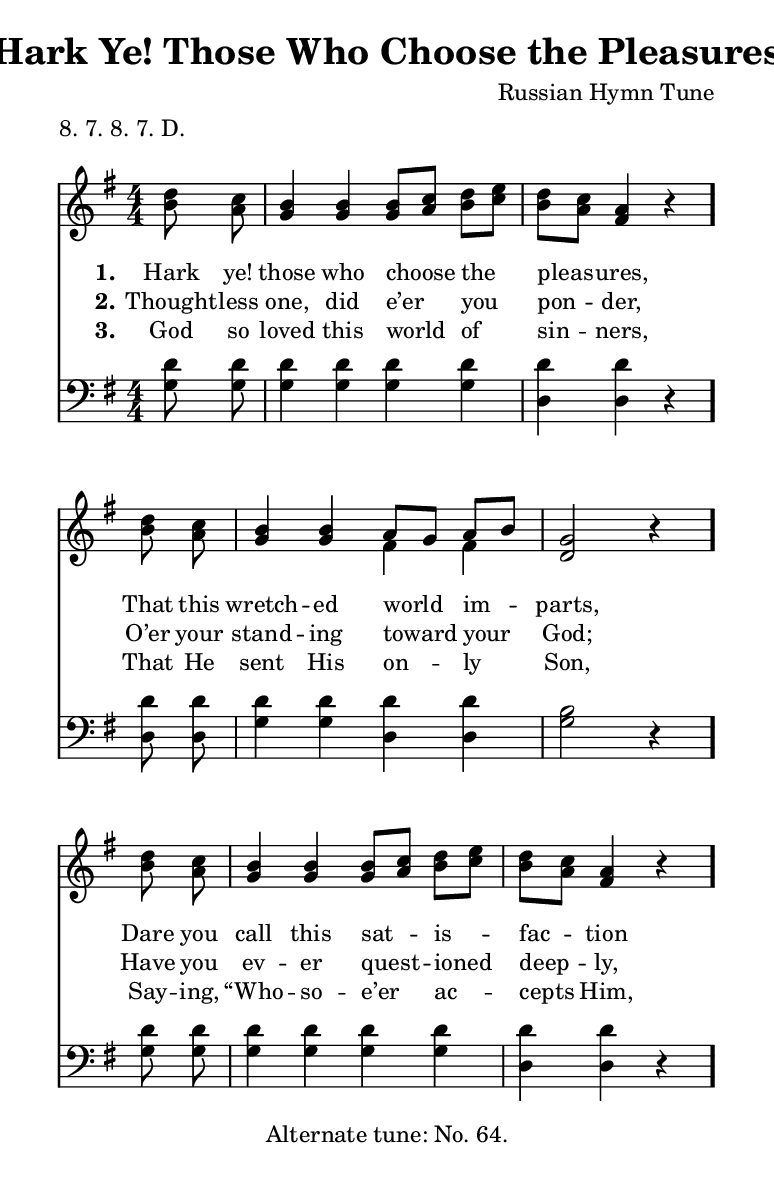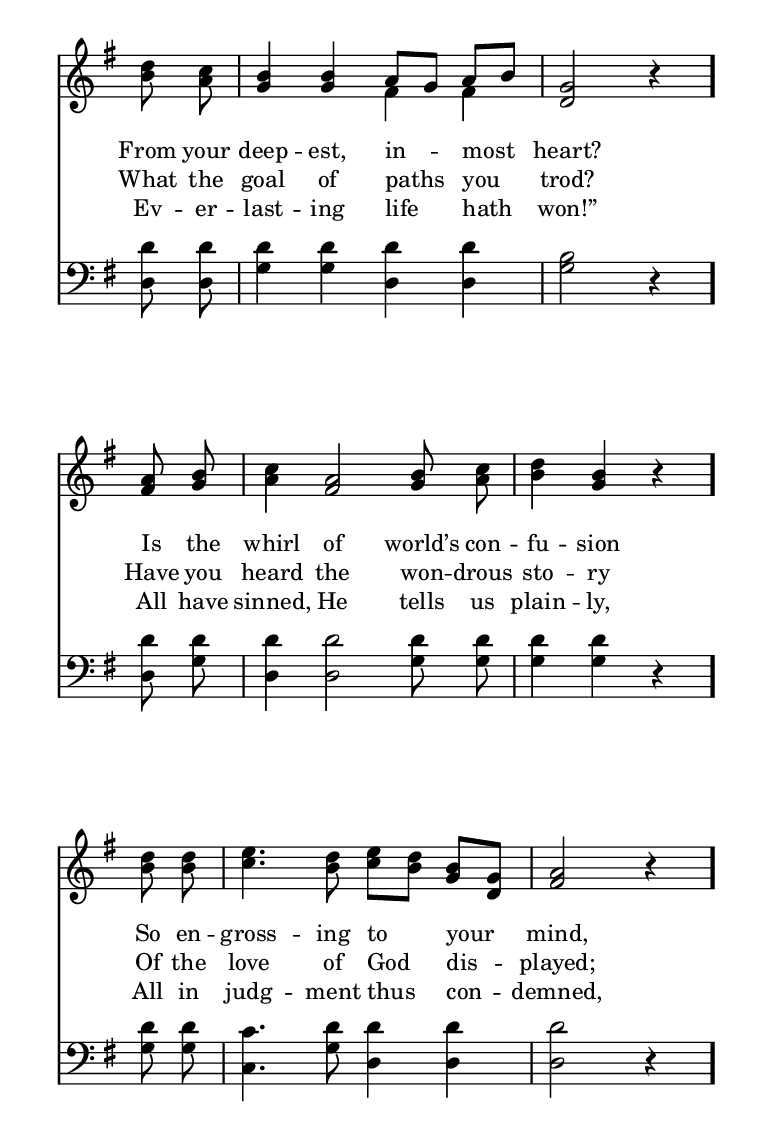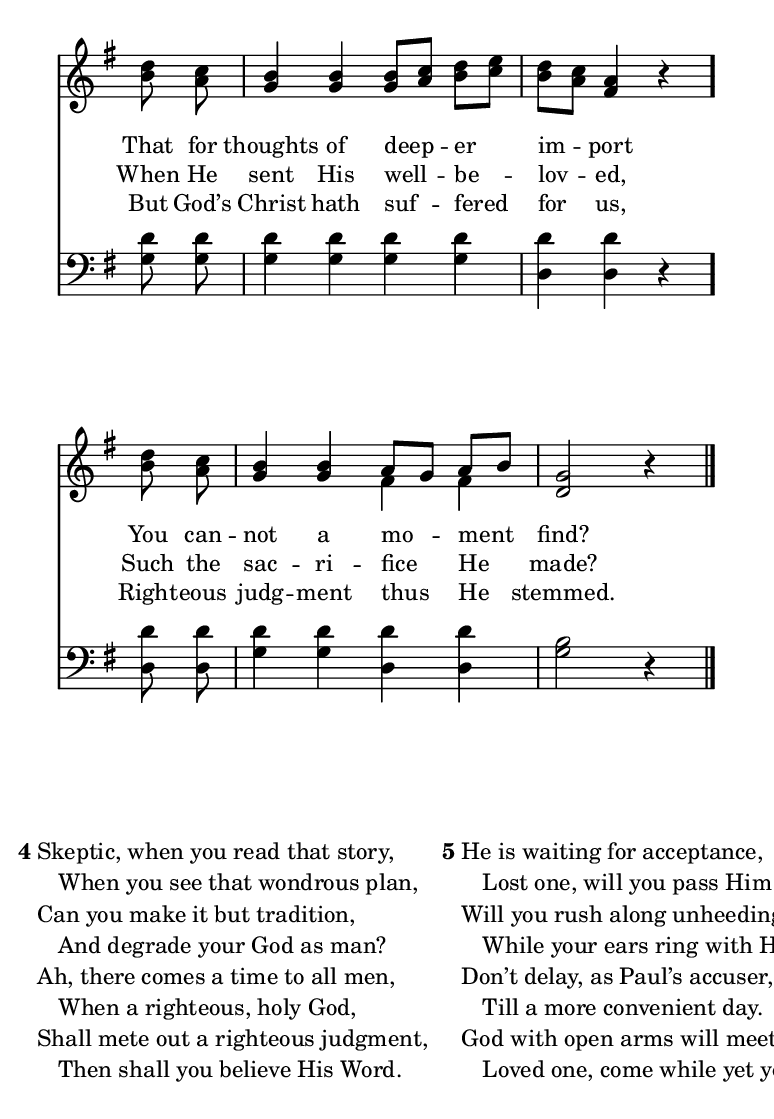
\include "common/global.ily"
\paper {
  \include "common/paper.ily"
  oddFooterMarkup = \markup { \vspace #1 \fill-line { \on-the-fly \first-page "Alternate tune: No. 64." } }
}

\header{
  %gospel
  hymnnumber = "89"
  title = "Hark Ye! Those Who Choose the Pleasures"
  tunename = "Ukraina"
  meter = "8. 7. 8. 7. D."
  poet = ""
  composer = "Russian Hymn Tune"
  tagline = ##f
}

% for fermata in MIDI
ta = { \tempo 4=80 }
tb = { \tempo 4=40 }

patternAA = { c8 c8 | c4 c4 c8[ c8] c8[ c8] | c8[ c8] c4 c4 }
patternAB = { c8 c8 | c4 c4 c4      c4      | c4      c4 c4 }

patternBA = { c8 c8 | c4 c4 c8[ c8] c8[ c8] | c2 c4 }
patternBB = { c8 c8 | c4 c4 c4      c4      | c2 c4 }

patternCA = { c8 c8 | c4 c2 c8 c8 | c4 c4 c4 }

patternDA = { c8 c8 | c4. c8 c8[ c8] c8[ c8] | c2 c4 }
patternDB = { c8 c8 | c4. c8 c4      c4      | c2 c4 }

global = {
  \include "common/overrides.ily"
  \override Staff.TimeSignature.style = #'numbered
  \time 4/4
  \override Score.MetronomeMark.transparent = ##t % hide all fermata changes too
  \ta
  \key g \major
  \partial 4
  \autoBeamOff
}

notesSoprano = {
\global
\relative c'' {

  \changePitch \patternAA { d c | b b b c d e | d c a r }
  \changePitch \patternBA { d c | b b a g a b | g r }
  \changePitch \patternAA { d' c | b b b c d e | d c a r }
  \changePitch \patternBA { d c | b b a g a b | g r }

  \changePitch \patternCA { a b | c a b c | d b r }
  \changePitch \patternDA { d d | e d e d b g | a r }
  \changePitch \patternAA { d c | b b b c d e | d c a r }
  \changePitch \patternBA { d c | b b a g a b | g r }

  \bar "|."

}
}

notesAlto = {
\global
\relative e'' {

  \changePitch \patternAA { b a | g g g a b c | b a fis r }
  \changePitch \patternBB { b a | g g fis fis | d r }
  \changePitch \patternAA { b' a | g g g a b c | b a fis r }
  \changePitch \patternBB { b a | g g fis fis | d r }

  \changePitch \patternCA { fis g | a fis g a | b g r }
  \changePitch \patternDA { b b | c b c b g d | fis r }
  \changePitch \patternAA { b a | g g g a b c | b a fis r }
  \changePitch \patternBB { b a | g g fis fis | d r }

}
}

notesTenor = {
\global
\relative a {

  \changePitch \patternAB { d d | d d d d | d d r }
  \changePitch \patternBB { d d | d d d d | b r }
  \changePitch \patternAB { d d | d d d d | d d r }
  \changePitch \patternBB { d d | d d d d | b r }

  \changePitch \patternCA { d d | d d d d | d d r }
  \changePitch \patternDB { d d | c d d d | d r }
  \changePitch \patternAB { d d | d d d d | d d r }
  \changePitch \patternBB { d d | d d d d | b r }

}
}

notesBass = {
\global
\relative f {

  \changePitch \patternAB { g g | g g g g | d d r }
  \changePitch \patternBB { d d | g g d d | g r }
  \changePitch \patternAB { g g | g g g g | d d r }
  \changePitch \patternBB { d d | g g d d | g r }

  \changePitch \patternCA { d g | d d g g | g g r }
  \changePitch \patternDB { g g | c, g' d d | d r }
  \changePitch \patternAB { g g | g g g g | d d r }
  \changePitch \patternBB { d d | g g d d | g r }

}
}

wordsA = \lyricmode {
\set stanza = "1."

Hark ye! those who choose the pleas -- ures, \bar "."
That this wretch -- ed world im -- parts, \bar "." \eogbreak
Dare you call this sat -- is -- fac -- tion \bar "."
From your deep -- est, in -- most heart? \bar "." \eogbreak
Is the whirl of world’s con -- fu -- sion \bar "."
So en -- gross -- ing to your mind, \bar "." \eogbreak
That for thoughts of deep -- er im -- port \bar "."
You can -- not a mo -- ment find? \bar "." \eogbreak

}

wordsB = \lyricmode {
\set stanza = "2."

Thought -- less one, did e’er you pon -- der,
O’er your stand -- ing toward your God;
Have you ev -- er quest -- ioned deep -- ly,
What the goal of paths you trod?
Have you heard the won -- drous sto -- ry
Of the love of God dis -- played;
When He sent His well -- be -- lov -- ed,
Such the sac -- ri -- fice He made?

}

wordsC = \lyricmode {
\set stanza = "3."

God so loved this world of sin -- ners,
That He sent His on -- ly Son,
Say -- ing, “Who -- so -- e’er ac -- cepts Him,
Ev -- er -- last -- ing life hath won!”
All have sinned, He tells us plain -- ly,
All in judg -- ment thus con -- demned,
But God’s Christ hath suf -- fered for us,
Right -- eous judg -- ment thus He stemmed.

}

wordsD = \markuplist {

\line { Skeptic, when you read that story, }
\line { { \hspace #2 } When you see that wondrous plan, }
\line { Can you make it but tradition, }
\line { { \hspace #2 } And degrade your God as man? }
\line { Ah, there comes a time to all men, }
\line { { \hspace #2 } When a righteous, holy God, }
\line { Shall mete out a righteous judgment, }
\line { { \hspace #2 } Then shall you believe His Word. }

}

wordsE = \markuplist {

\line { He is waiting for acceptance, }
\line { { \hspace #2 } Lost one, will you pass Him by, }
\line { Will you rush along unheeding, }
\line { { \hspace #2 } While your ears ring with His cry? }
\line { Don’t delay, as Paul’s accuser, }
\line { { \hspace #2 } Till a more convenient day. }
\line { God with open arms will meet you, }
\line { { \hspace #2 } Loved one, come while yet you may. }

}

\score {
  \context ChoirStaff <<
    \context Staff = upper <<
      \set Staff.autoBeaming = ##f
      \set ChoirStaff.systemStartDelimiter = #'SystemStartBar
      \set ChoirStaff.printPartCombineTexts = ##f
      \partcombine #'(2 . 11) \notesSoprano \notesAlto
      \context NullVoice = sopranos { \voiceOne << \notesSoprano >> }
      \context Lyrics = one   \lyricsto sopranos \wordsA
      \context Lyrics = two   \lyricsto sopranos \wordsB
      \context Lyrics = three \lyricsto sopranos \wordsC
    >>
    \context Staff = men <<
      \set Staff.autoBeaming = ##f
      \clef bass
      \set ChoirStaff.printPartCombineTexts = ##f
      \partcombine #'(2 . 11) \notesTenor \notesBass
    >>
  >>
  \layout {
    \include "common/layout.ily"
  }
  \midi{
    \include "common/midi.ily"
  }
}

\noPageBreak

\markup { \fill-line { %\column {
  \hspace #0.1
  \line{ \bold 4 \column { \wordsD } } %\combine \null \vspace #0.4
  \hspace #0.1
  \line{ \bold 5 \column { \wordsE } } %\combine \null \vspace #0.4
  \hspace #0.1
} } %}

\version "2.19.49"  % necessary for upgrading to future LilyPond versions.

% vi:set et ts=2 sw=2 ai nocindent syntax=lilypond:
